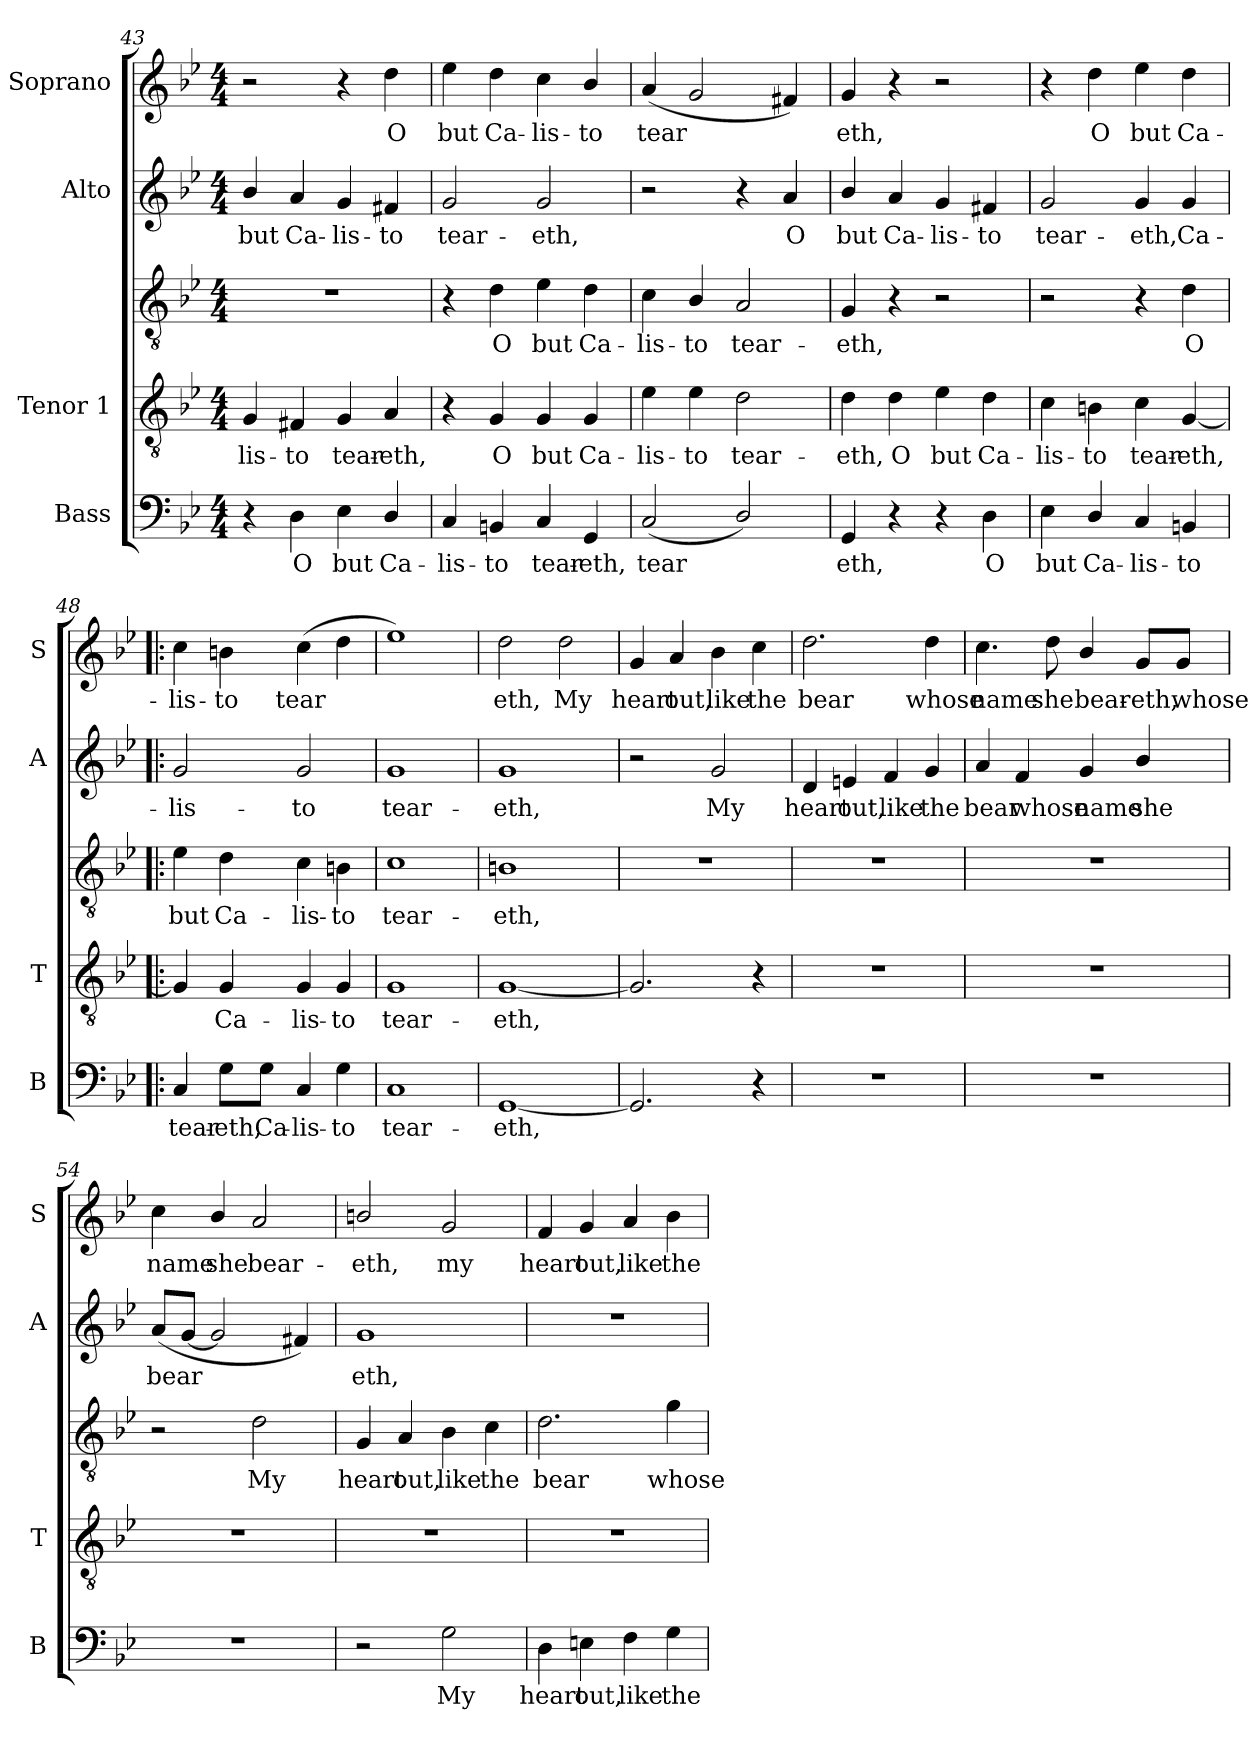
**kern	**text	**kern	**text	**kern	**text	**kern	**text	**kern	**text
*part4	*part4	*part3	*part3	*part3	*part3	*part2	*part2	*part1	*part1
*staff5	*staff5	*staff4	*staff4	*staff3	*staff3	*staff2	*staff2	*staff1	*staff1
*I"Bass	*	*I"Tenor 1	*	*	*	*I"Alto	*	*I"Soprano	*
*I'B	*	*I'T	*	*	*	*I'A	*	*I'S	*
*clefF4	*	*clefGv2	*	*clefGv2	*	*clefG2	*	*clefG2	*
*k[b-e-]	*	*k[b-e-]	*	*k[b-e-]	*	*k[b-e-]	*	*k[b-e-]	*
*B-:	*	*B-:	*	*B-:	*	*B-:	*	*B-:	*
*M4/4	*	*M4/4	*	*M4/4	*	*M4/4	*	*M4/4	*
=43	=43	=43	=43	=43	=43	=43	=43	=43	=43
!	!	!	!LO:LY:b	!	!	!	!LO:LY:b	!	!
4r	.	4G/	-lis-	1r	.	4b-/	but	2r	.
!	!LO:LY:b	!	!LO:LY:b	!	!	!	!LO:LY:b	!	!
4D\	O	4F#X/	-to	.	.	4a/	Ca-	.	.
!	!LO:LY:b	!	!LO:LY:b	!	!	!	!LO:LY:b	!	!
4E-\	but	4G/	tear-	.	.	4g/	-lis-	4r	.
!	!LO:LY:b	!	!LO:LY:b	!	!	!	!LO:LY:b	!	!LO:LY:b
4D/	Ca-	4A/	-eth,	.	.	4f#X/	-to	4dd\	O
=44	=44	=44	=44	=44	=44	=44	=44	=44	=44
!	!LO:LY:b	!	!	!	!	!	!LO:LY:b	!	!LO:LY:b
4C/	-lis-	4r	.	4r	.	2g/	tear-	4ee-\	but
!	!LO:LY:b	!	!LO:LY:b	!	!LO:LY:b	!	!	!	!LO:LY:b
4BBn/	-to	4G/	-O	4d\	O	.	.	4dd\	Ca-
!	!LO:LY:b	!	!LO:LY:b	!	!LO:LY:b	!	!LO:LY:b	!	!LO:LY:b
4C/	tear-	4G/	but	4e-\	but	2g/	-eth,	4cc\	-lis-
!	!LO:LY:b	!	!LO:LY:b	!	!LO:LY:b	!	!	!	!LO:LY:b
4GG/	-eth,	4G/	Ca-	4d\	Ca-	.	.	4b-/	-to
=45	=45	=45	=45	=45	=45	=45	=45	=45	=45
!	!LO:LY:b	!	!LO:LY:b	!	!LO:LY:b	!	!	!	!LO:LY:b
(<2C/	tear­	4e-\	-lis-	4c\	-lis-	2r	.	(<4a/	tear­
!	!	!	!LO:LY:b	!	!LO:LY:b	!	!	!	!
.	.	4e-\	-to	4B-/	-to	.	.	2g/	.
!	!	!	!LO:LY:b	!	!LO:LY:b	!	!	!	!
2D/)	.	2d\	tear-	2A/	tear-	4r	.	.	.
!	!	!	!	!	!	!	!LO:LY:b	!	!
.	.	.	.	.	.	4a/	O	4f#X/)	.
!!LO:LB:g=z
=46	=46	=46	=46	=46	=46	=46	=46	=46	=46
!	!LO:LY:b	!	!LO:LY:b	!	!LO:LY:b	!	!LO:LY:b	!	!LO:LY:b
4GG/	eth,	4d\	eth,	4G/	-eth,	4b-/	but	4g/	eth,
!	!	!	!LO:LY:b	!	!	!	!LO:LY:b	!	!
4r	.	4d\	O	4r	.	4a/	Ca-	4r	.
!	!	!	!LO:LY:b	!	!	!	!LO:LY:b	!	!
4r	.	4e-\	but	2r	.	4g/	-lis-	2r	.
!	!LO:LY:b	!	!LO:LY:b	!	!	!	!LO:LY:b	!	!
4D\	O	4d\	Ca-	.	.	4f#X/	-to	.	.
=47	=47	=47	=47	=47	=47	=47	=47	=47	=47
!	!LO:LY:b	!	!LO:LY:b	!	!	!	!LO:LY:b	!	!
4E-\	but	4c\	lis-	2r	.	2g/	tear-	4r	.
!	!LO:LY:b	!	!LO:LY:b	!	!	!	!	!	!LO:LY:b
4D/	Ca-	4Bn\	-to	.	.	.	.	4dd\	O
!	!LO:LY:b	!	!LO:LY:b	!	!	!	!LO:LY:b	!	!LO:LY:b
4C/	-lis-	4c\	tear-	4r	.	4g/	-eth,	4ee-\	but
!	!LO:LY:b	!	!LO:LY:b	!	!LO:LY:b	!	!LO:LY:b	!	!LO:LY:b
4BBn/	-to	[4G/	-eth,	4d\	-O	4g/	Ca-	4dd\	Ca-
=48!|:	=48!|:	=48!|:	=48!|:	=48!|:	=48!|:	=48!|:	=48!|:	=48!|:	=48!|:
!	!LO:LY:b	!	!	!	!LO:LY:b	!	!LO:LY:b	!	!LO:LY:b
4C/	tear-	4G/]	.	4e-\	but	2g/	-lis-	4cc\	-lis-
!	!LO:LY:b	!	!LO:LY:b	!	!LO:LY:b	!	!	!	!LO:LY:b
8G\L	-eth,	4G/	Ca-	4d\	Ca-	.	.	4bn\	-to
!	!LO:LY:b	!	!	!	!	!	!	!	!
8G\J	Ca-	.	.	.	.	.	.	.	.
!	!LO:LY:b	!	!LO:LY:b	!	!LO:LY:b	!	!LO:LY:b	!	!LO:LY:b
4C/	-lis-	4G/	-lis-	4c\	-lis-	2g/	-to	(>4cc\	tear­
!	!LO:LY:b	!	!LO:LY:b	!	!LO:LY:b	!	!	!	!
4G\	-to	4G/	-to	4Bn\	-to	.	.	4dd\	.
=49	=49	=49	=49	=49	=49	=49	=49	=49	=49
!	!LO:LY:b	!	!LO:LY:b	!	!LO:LY:b	!	!LO:LY:b	!	!
1C	tear-	1G	-tear-	1c	tear-	1g	tear-	1ee-)	.
=50	=50	=50	=50	=50	=50	=50	=50	=50	=50
!	!LO:LY:b	!	!LO:LY:b	!	!LO:LY:b	!	!LO:LY:b	!	!LO:LY:b
[1GG	-eth,	[1G	eth,	1Bn	-eth,	1g	-eth,	2dd\	eth,
!	!	!	!	!	!	!	!	!	!LO:LY:b
.	.	.	.	.	.	.	.	2dd\	My
=51	=51	=51	=51	=51	=51	=51	=51	=51	=51
!	!	!	!	!	!	!	!	!	!LO:LY:b
2.GG/]	.	2.G/]	.	1r	.	2r	.	4g/	heart
!	!	!	!	!	!	!	!	!	!LO:LY:b
.	.	.	.	.	.	.	.	4a/	out,
!	!	!	!	!	!	!	!LO:LY:b	!	!LO:LY:b
.	.	.	.	.	.	2g/	My	4b-\	like
!	!	!	!	!	!	!	!	!	!LO:LY:b
4r	.	4r	.	.	.	.	.	4cc\	the
=52	=52	=52	=52	=52	=52	=52	=52	=52	=52
!	!	!	!	!	!	!	!LO:LY:b	!	!LO:LY:b
1r	.	1r	.	1r	.	4d/	heart	2.dd\	bear
!	!	!	!	!	!	!	!LO:LY:b	!	!
.	.	.	.	.	.	4en/	out,	.	.
!	!	!	!	!	!	!	!LO:LY:b	!	!
.	.	.	.	.	.	4f/	like	.	.
!	!	!	!	!	!	!	!LO:LY:b	!	!LO:LY:b
.	.	.	.	.	.	4g/	the	4dd\	whose
!!LO:LB:g=z
=53	=53	=53	=53	=53	=53	=53	=53	=53	=53
!	!	!	!	!	!	!	!LO:LY:b	!	!LO:LY:b
1r	.	1r	.	1r	.	4a/	bear	4.cc\	name
!	!	!	!	!	!	!	!LO:LY:b	!	!
.	.	.	.	.	.	4f/	whose	.	.
!	!	!	!	!	!	!	!	!	!LO:LY:b
.	.	.	.	.	.	.	.	8dd\	she
!	!	!	!	!	!	!	!LO:LY:b	!	!LO:LY:b
.	.	.	.	.	.	4g/	name	4b-/	bear-
!	!	!	!	!	!	!	!LO:LY:b	!	!LO:LY:b
.	.	.	.	.	.	4b-/	she	8g/L	-eth,
!	!	!	!	!	!	!	!	!	!LO:LY:b
.	.	.	.	.	.	.	.	8g/J	whose
=54	=54	=54	=54	=54	=54	=54	=54	=54	=54
!	!	!	!	!	!	!	!LO:LY:b	!	!LO:LY:b
1r	.	1r	.	2r	.	(<8a/L	bear­	4cc\	name
.	.	.	.	.	.	[8g/J	.	.	.
!	!	!	!	!	!	!	!	!	!LO:LY:b
.	.	.	.	.	.	2g/]	.	4b-/	she
!	!	!	!	!	!LO:LY:b	!	!	!	!LO:LY:b
.	.	.	.	2d\	My	.	.	2a/	bear-
.	.	.	.	.	.	4f#X/)	.	.	.
=55	=55	=55	=55	=55	=55	=55	=55	=55	=55
!	!	!	!	!	!LO:LY:b	!	!LO:LY:b	!	!LO:LY:b
2r	.	1r	.	4G/	heart	1g	eth,	2bn/	-eth,
!	!	!	!	!	!LO:LY:b	!	!	!	!
.	.	.	.	4A/	out,	.	.	.	.
!	!LO:LY:b	!	!	!	!LO:LY:b	!	!	!	!LO:LY:b
2G\	My	.	.	4B-\	like	.	.	2g/	my
!	!	!	!	!	!LO:LY:b	!	!	!	!
.	.	.	.	4c\	the	.	.	.	.
=56	=56	=56	=56	=56	=56	=56	=56	=56	=56
!	!LO:LY:b	!	!	!	!LO:LY:b	!	!	!	!LO:LY:b
4D\	heart	1r	.	2.d\	bear	1r	.	4f/	heart
!	!LO:LY:b	!	!	!	!	!	!	!	!LO:LY:b
4En\	out,	.	.	.	.	.	.	4g/	out,
!	!LO:LY:b	!	!	!	!	!	!	!	!LO:LY:b
4F\	like	.	.	.	.	.	.	4a/	like
!	!LO:LY:b	!	!	!	!LO:LY:b	!	!	!	!LO:LY:b
4G\	the	.	.	4g\	whose	.	.	4b-\	the
=	=	=	=	=	=	=	=	=	=
*-	*-	*-	*-	*-	*-	*-	*-	*-	*-
